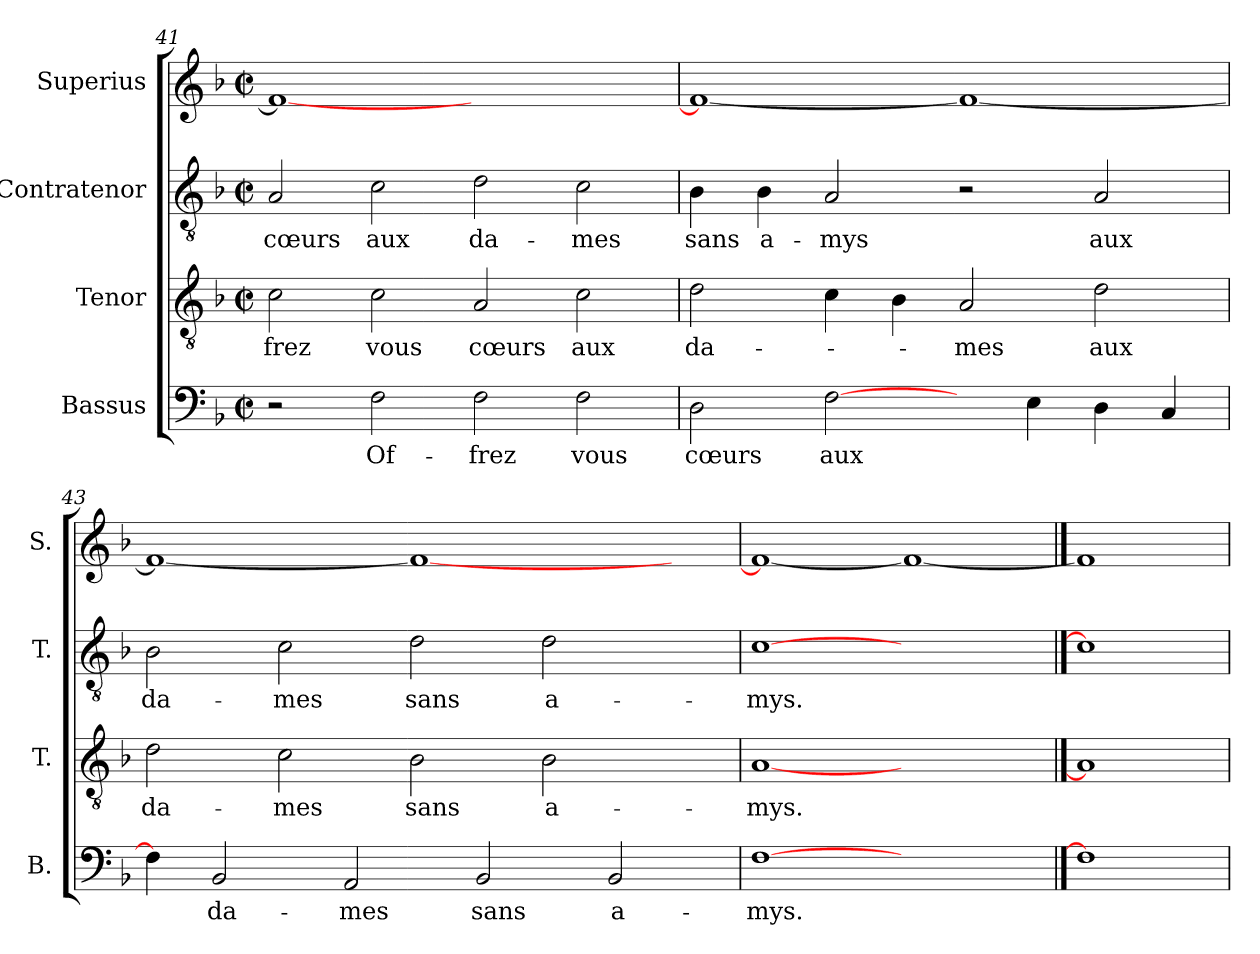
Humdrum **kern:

**kern	**text	**kern	**text	**kern	**text	**kern
*part4	*part4	*part3	*part3	*part2	*part2	*part1
*staff4	*staff4	*staff3	*staff3	*staff2	*staff2	*staff1
*I"Bassus	*	*I"Tenor	*	*I"Contratenor	*	*I"Superius
*I'B.	*	*I'T.	*	*I'T.	*	*I'S.
*clefF4	*	*clefGv2	*	*clefGv2	*	*clefG2
*k[b-]	*	*k[b-]	*	*k[b-]	*	*k[b-]
*F:	*	*F:	*	*F:	*	*F:
*M2/2	*	*M2/2	*	*M2/2	*	*M2/2
*met(c|)	*	*met(c|)	*	*met(c|)	*	*met(c|)
=41	=41	=41	=41	=41	=41	=41
2r	.	2c\	-frez	2A/	cœurs	1f/_
2F\	Of-	2c\	vous	2c\	aux	.
2F\	-frez	2A/	cœurs	2d\	da-	1ryy
2F\	vous	2c\	aux	2c\	-mes	.
=42	=42	=42	=42	=42	=42	=42
2D\	cœurs	2d\	da-	4B-\	sans	1f/_
.	.	.	.	4B-\	a-	.
[2F\	aux	4c\	.	2A/	-mys	.
.	.	4B-\	.	.	.	.
4ryy	.	2A/	-mes	2r	.	1f/_
4E\	.	.	.	.	.	.
4D\	.	2d\	aux	2A/	aux	.
4C/	.	.	.	.	.	.
=43	=43	=43	=43	=43	=43	=43
4F\]	.	2d\	da-	2B-\	da-	1f/_
2BB-/	da-	.	.	.	.	.
.	.	2c\	-mes	2c\	-mes	.
2AA/	-mes	.	.	.	.	.
.	.	2B-\	sans	2d\	sans	1f/_
2BB-/	sans	.	.	.	.	.
.	.	2B-\	a-	2d\	a-	.
2BB-/	a-	.	.	.	.	.
.	.	4ryy	.	4ryy	.	4ryy
=44	=44	=44	=44	=44	=44	=44
[1F\	-mys.	[1A/	-mys.	[1c\	-mys.	1f/_
1ryy	.	1ryy	.	1ryy	.	1f/_
==45	==45	==45	==45	==45	==45	==45
1F\]	.	1A/]	.	1c\]	.	1f/]
=	=	=	=	=	=	=
*-	*-	*-	*-	*-	*-	*-
